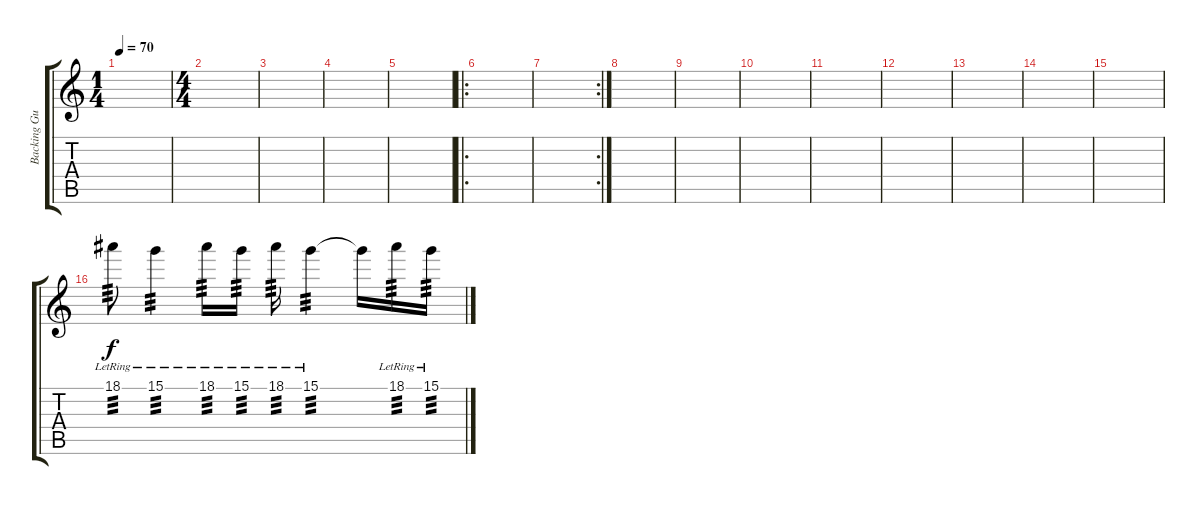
\track ("Backing Guitar 1" "Backing Gu") {instrument overdrivenguitar}
\staff {score tabs}
\tuning (E4 B3 G3 D3 A2 E2) {hide}
\ts (1 4)
\tempo 70
\clef g2
\ks c
|
\ts (4 4)
|
|
|
|
\ro
|
\rc 2
|
|
|
|
|
|
|
|
|
18.1{lr}.8{tp 3} 15.1{lr}.4{tp 3} 18.1{lr}.16{tp 3} 15.1{lr}.16{tp 3} 18.1{lr}.16{tp 3} 15.1{lr}.4{tp 3} 15.1{t}.16 18.1{lr}.16{tp 3} 15.1{lr}.16{tp 3}
